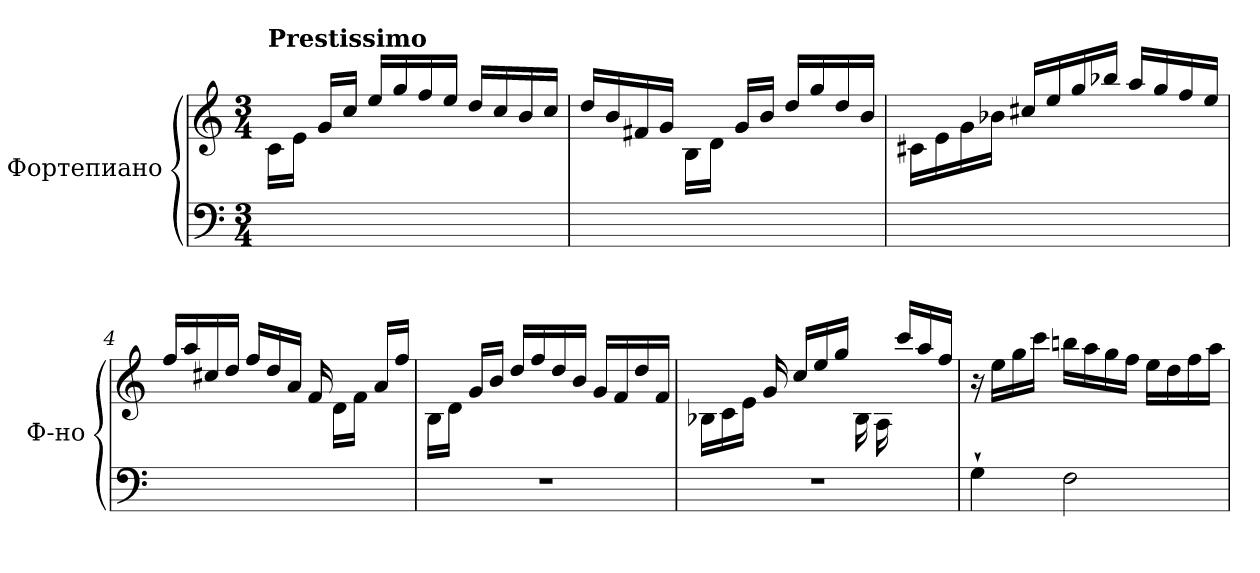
**kern	**kern
*part1	*part1
*staff2	*staff1
*I"Фортепиано	*
*I'Ф-но	*
*clefF4	*clefG2
*k[]	*k[]
*M3/4	*M3/4
=1	=1
!	!LO:TX:a:B:t=Prestissimo
2.ryy	16c\LL
.	16e\JJ
.	16g/LL
.	16cc/JJ
.	16ee/LL
.	16gg/
.	16ff/
.	16ee/JJ
.	16dd/LL
.	16cc/
.	16b/
.	16cc/JJ
=2	=2
2.ryy	16dd/LL
.	16b/
.	16f#X/
.	16g/JJ
.	16B\LL
.	16d\JJ
.	16g/LL
.	16b/JJ
.	16dd/LL
.	16gg/
.	16dd/
.	16b/JJ
=3	=3
2.ryy	16c#X\LL
.	16e\
.	16g\
.	16b-X\JJ
.	16cc#X/LL
.	16ee/
.	16gg/
.	16bb-X/JJ
.	16aa/LL
.	16gg/
.	16ff/
.	16ee/JJ
!!LO:LB:g=z
=4	=4
2.ryy	16ff/LL
.	16aa/
.	16cc#X/
.	16dd/JJ
.	16ff/LL
.	16dd/
.	16a/JJ
.	16f/
.	16d\LL
.	16f\JJ
.	16a/LL
.	16ff/JJ
=5	=5
2.r	16B\LL
.	16d\JJ
.	16g/LL
.	16b/JJ
.	16dd/LL
.	16ff/
.	16dd/
.	16b/JJ
.	16g/LL
.	16f/
.	16dd/
.	16f/JJ
=6	=6
2.r	16B-X\LL
.	16c\
.	16e\JJ
.	16g/
.	16cc/LL
.	16ee/
.	16gg/JJ
.	16B-\
.	16A\
.	16ccc/LL
.	16aa/
.	16ff/JJ
!!LO:LB:g=z
=7	=7
4G`\	16r
.	16ee\LL
.	16gg\
.	16ccc\JJ
2F\	16bbn\LL
.	16aa\
.	16gg\
.	16ff\JJ
.	16ee\LL
.	16dd\
.	16ff\
.	16aa\JJ
=	=
*-	*-
